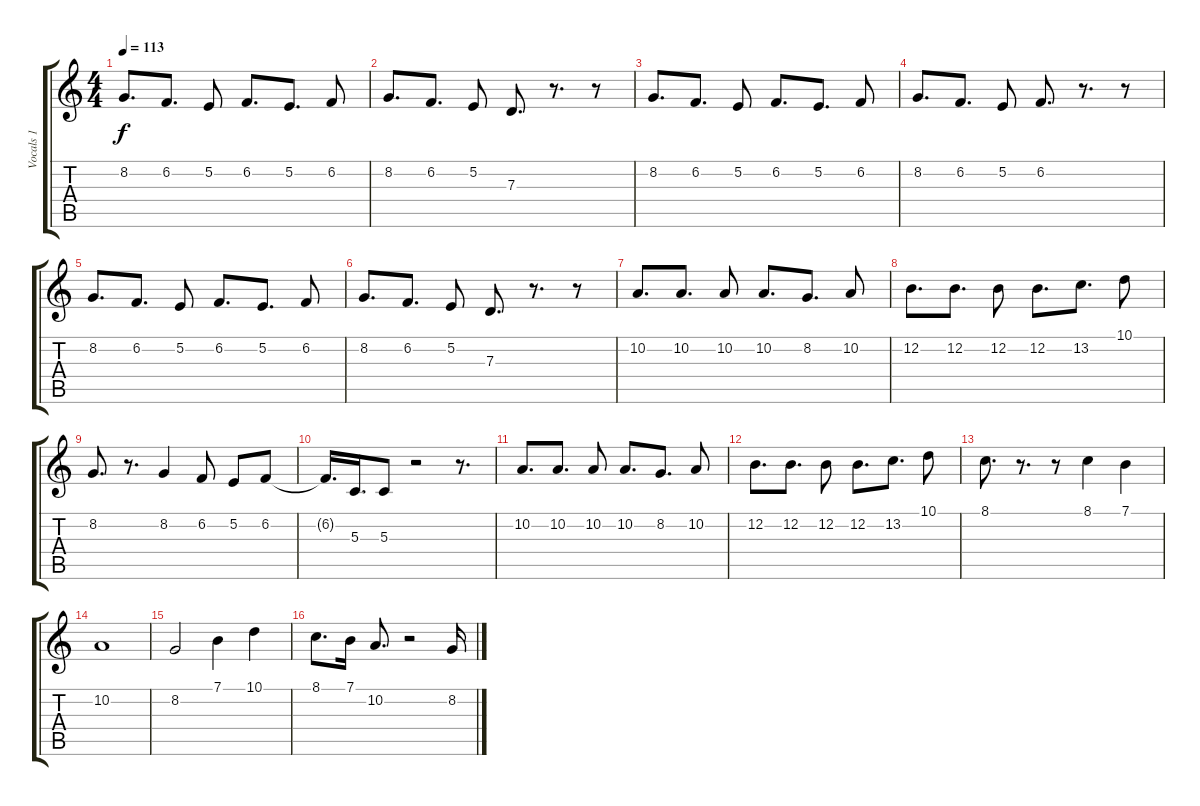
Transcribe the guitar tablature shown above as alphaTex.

\track ("Vocals 1" "Vocals 1") {instrument lead2sawtooth}
\staff {score tabs}
\tuning (E4 B3 G3 D3 A2 E2) {hide}
\ts (4 4)
\tempo 113
\clef g2
\ks c
8.2.8{d dy f} 6.2.8{d} 5.2.8 6.2.8{d} 5.2.8{d} 6.2.8 |
8.2.8{d} 6.2.8{d} 5.2.8 7.3.8{d} r.8{d} r.8 |
8.2.8{d} 6.2.8{d} 5.2.8 6.2.8{d} 5.2.8{d} 6.2.8 |
8.2.8{d} 6.2.8{d} 5.2.8 6.2.8{d} r.8{d} r.8 |
8.2.8{d} 6.2.8{d} 5.2.8 6.2.8{d} 5.2.8{d} 6.2.8 |
8.2.8{d} 6.2.8{d} 5.2.8 7.3.8{d} r.8{d} r.8 |
10.2.8{d} 10.2.8{d} 10.2.8 10.2.8{d} 8.2.8{d} 10.2.8 |
12.2.8{d} 12.2.8{d} 12.2.8 12.2.8{d} 13.2.8{d} 10.1.8 |
8.2.8{d} r.8{d} 8.2.4 6.2.8 5.2.8 6.2.8 |
6.2{t}.16{d} 5.3.16{d} 5.3.8 r.2 r.8{d} |
10.2.8{d} 10.2.8{d} 10.2.8 10.2.8{d} 8.2.8{d} 10.2.8 |
12.2.8{d} 12.2.8{d} 12.2.8 12.2.8{d} 13.2.8{d} 10.1.8 |
8.1.8{d} r.8{d} r.8 8.1.4 7.1.4 |
10.2.1 |
8.2.2 7.1.4 10.1.4 |
8.1.8{d} 7.1.16 10.2.8{d} r.2 8.2.16
